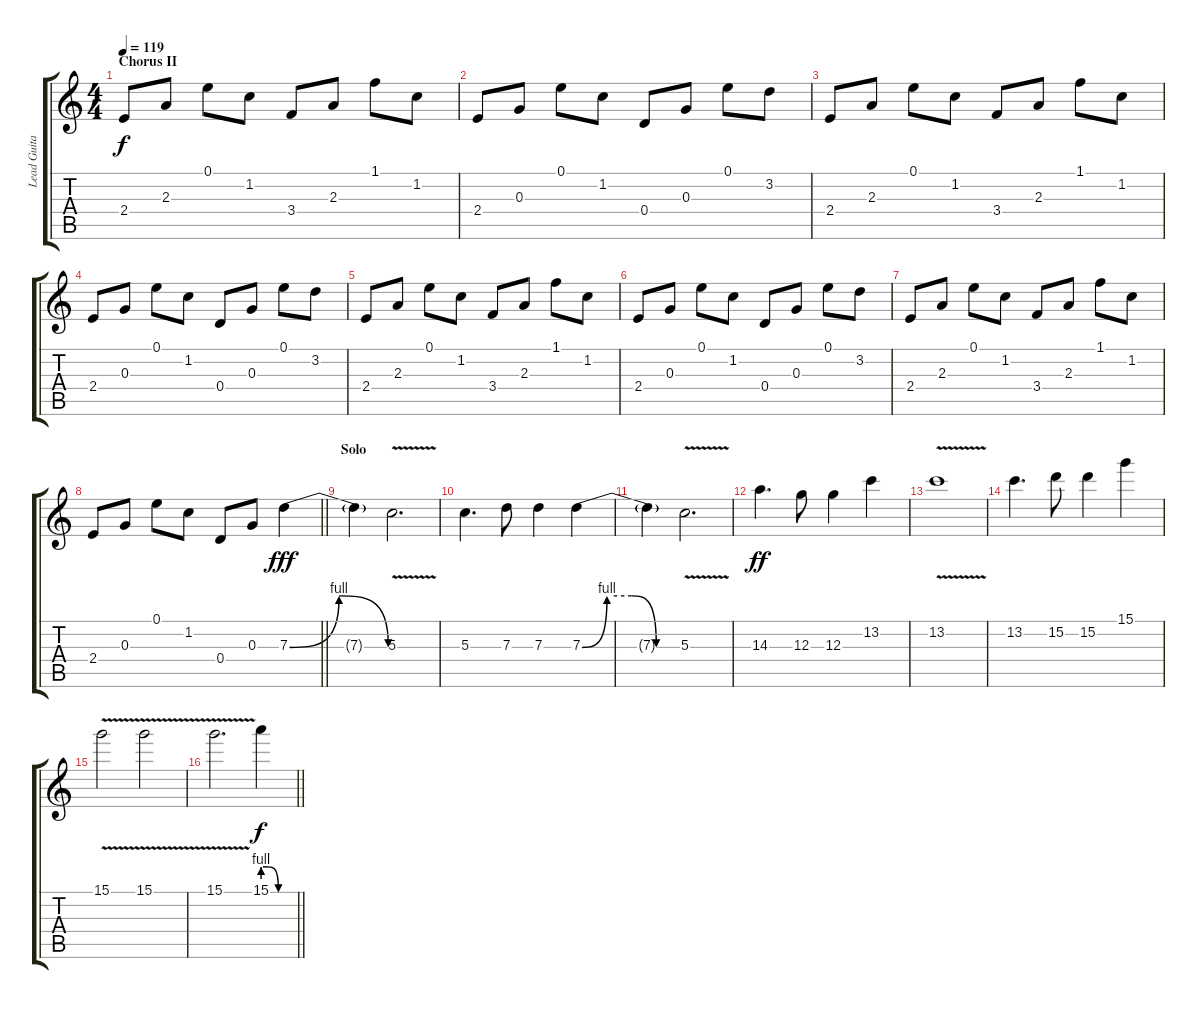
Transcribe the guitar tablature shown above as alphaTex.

\track ("Lead Guitar" "Lead Guita") {instrument overdrivenguitar}
\staff {score tabs}
\tuning (E4 B3 G3 D3 A2 E2) {hide}
\ts (4 4)
\section ("" "Chorus II")
\tempo 119
\clef g2
\ks c
2.4.8{dy f} 2.3.8 0.1.8 1.2.8 3.4.8 2.3.8 1.1.8 1.2.8 |
2.4.8 0.3.8 0.1.8 1.2.8 0.4.8 0.3.8 0.1.8 3.2.8 |
2.4.8 2.3.8 0.1.8 1.2.8 3.4.8 2.3.8 1.1.8 1.2.8 |
2.4.8 0.3.8 0.1.8 1.2.8 0.4.8 0.3.8 0.1.8 3.2.8 |
2.4.8 2.3.8 0.1.8 1.2.8 3.4.8 2.3.8 1.1.8 1.2.8 |
2.4.8 0.3.8 0.1.8 1.2.8 0.4.8 0.3.8 0.1.8 3.2.8 |
2.4.8 2.3.8 0.1.8 1.2.8 3.4.8 2.3.8 1.1.8 1.2.8 |
\barLineRight lightlight
2.4.8 0.3.8 0.1.8 1.2.8 0.4.8 0.3.8 7.3{be (bendrelease 0 0 15 4 15 4 60 0)}.4{dy fff} |
\section ("" "Solo")
7.3{t}.4 5.3{v}.2{d} |
5.3.4{d} 7.3.8 7.3.4 7.3{be (custom 0 0 15 4 30 4 45 0 60 0)}.4 |
7.3{t}.4 5.3{v}.2{d} |
14.3.4{d dy ff} 12.3.8 12.3.4 13.2.4 |
13.2{v}.1 |
13.2.4{d} 15.2.8 15.2.4 15.1.4 |
15.1{v}.2 15.1{v}.2 |
\barLineRight lightlight
15.1{v}.2{d} 15.1{be (custom 0 4 10 4 30 0 60 0)}.4{dy f}
